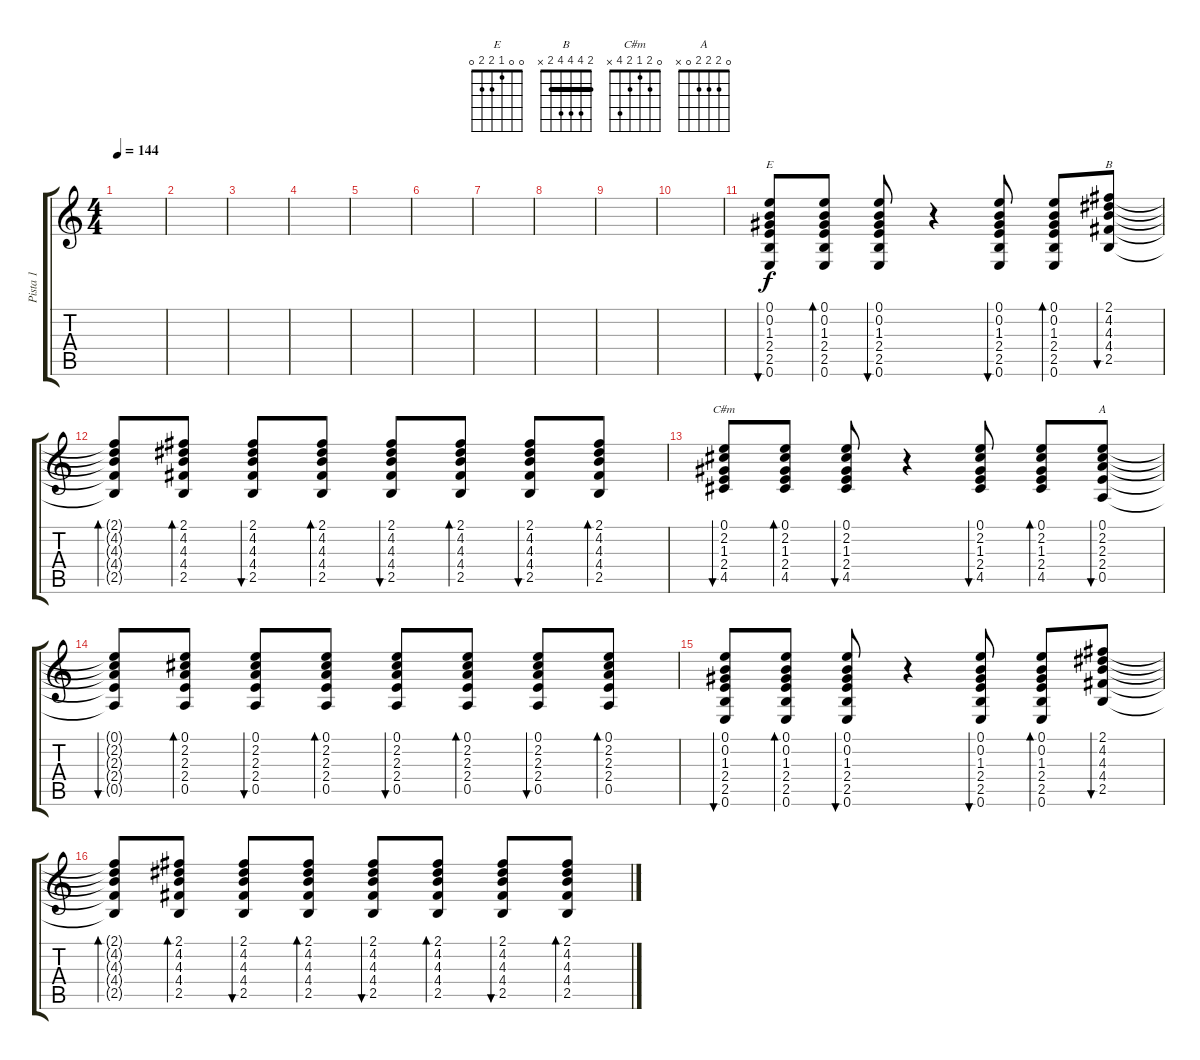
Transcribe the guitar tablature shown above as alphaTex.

\track ("Pista 1" "Pista 1") {instrument electricguitarclean}
\staff {score tabs}
\tuning (E4 B3 G3 D3 A2 E2) {hide}
\chord ("E" 0 0 1 2 2 0)
\chord ("B" 2 4 4 4 2 x) {barre 2}
\chord ("C#m" 0 2 1 2 4 x)
\chord ("A" 0 2 2 2 0 x)
\ts (4 4)
\tempo 144
\clef g2
\ks c
|
|
|
|
|
|
|
|
|
|
(0.1 0.2 1.3 2.4 2.5 0.6).8{bu 30 ch "E"} (0.1 0.2 1.3 2.4 2.5 0.6).8{bd 30} (0.1 0.2 1.3 2.4 2.5 0.6).8{bu 30} r.4 (0.1 0.2 1.3 2.4 2.5 0.6).8{bu 30} (0.1 0.2 1.3 2.4 2.5 0.6).8{bd 30} (2.1 4.2 4.3 4.4 2.5).8{bu 30 ch "B"} |
(2.1{t} 4.2{t} 4.3{t} 4.4{t} 2.5{t}).8{bd 30} (2.1 4.2 4.3 4.4 2.5).8{bd 30} (2.1 4.2 4.3 4.4 2.5).8{bu 30} (2.1 4.2 4.3 4.4 2.5).8{bd 30} (2.1 4.2 4.3 4.4 2.5).8{bu 30} (2.1 4.2 4.3 4.4 2.5).8{bd 30} (2.1 4.2 4.3 4.4 2.5).8{bu 30} (2.1 4.2 4.3 4.4 2.5).8{bd 30} |
(0.1 2.2 1.3 2.4 4.5).8{bu 30 ch "C#m"} (0.1 2.2 1.3 2.4 4.5).8{bd 30} (0.1 2.2 1.3 2.4 4.5).8{bu 30} r.4 (0.1 2.2 1.3 2.4 4.5).8{bu 30} (0.1 2.2 1.3 2.4 4.5).8{bd 30} (0.1 2.2 2.3 2.4 0.5).8{bu 60 ch "A"} |
(0.1{t} 2.2{t} 2.3{t} 2.4{t} 0.5{t}).8{bu 30} (0.1 2.2 2.3 2.4 0.5).8{bd 60} (0.1 2.2 2.3 2.4 0.5).8{bu 60} (0.1 2.2 2.3 2.4 0.5).8{bd 60} (0.1 2.2 2.3 2.4 0.5).8{bu 60} (0.1 2.2 2.3 2.4 0.5).8{bd 60} (0.1 2.2 2.3 2.4 0.5).8{bu 60} (0.1 2.2 2.3 2.4 0.5).8{bd 60} |
(0.1 0.2 1.3 2.4 2.5 0.6).8{bu 30} (0.1 0.2 1.3 2.4 2.5 0.6).8{bd 30} (0.1 0.2 1.3 2.4 2.5 0.6).8{bu 30} r.4 (0.1 0.2 1.3 2.4 2.5 0.6).8{bu 30} (0.1 0.2 1.3 2.4 2.5 0.6).8{bd 30} (2.1 4.2 4.3 4.4 2.5).8{bu 30} |
(2.1{t} 4.2{t} 4.3{t} 4.4{t} 2.5{t}).8{bd 30} (2.1 4.2 4.3 4.4 2.5).8{bd 30} (2.1 4.2 4.3 4.4 2.5).8{bu 30} (2.1 4.2 4.3 4.4 2.5).8{bd 30} (2.1 4.2 4.3 4.4 2.5).8{bu 30} (2.1 4.2 4.3 4.4 2.5).8{bd 30} (2.1 4.2 4.3 4.4 2.5).8{bu 30} (2.1 4.2 4.3 4.4 2.5).8{bd 30}
